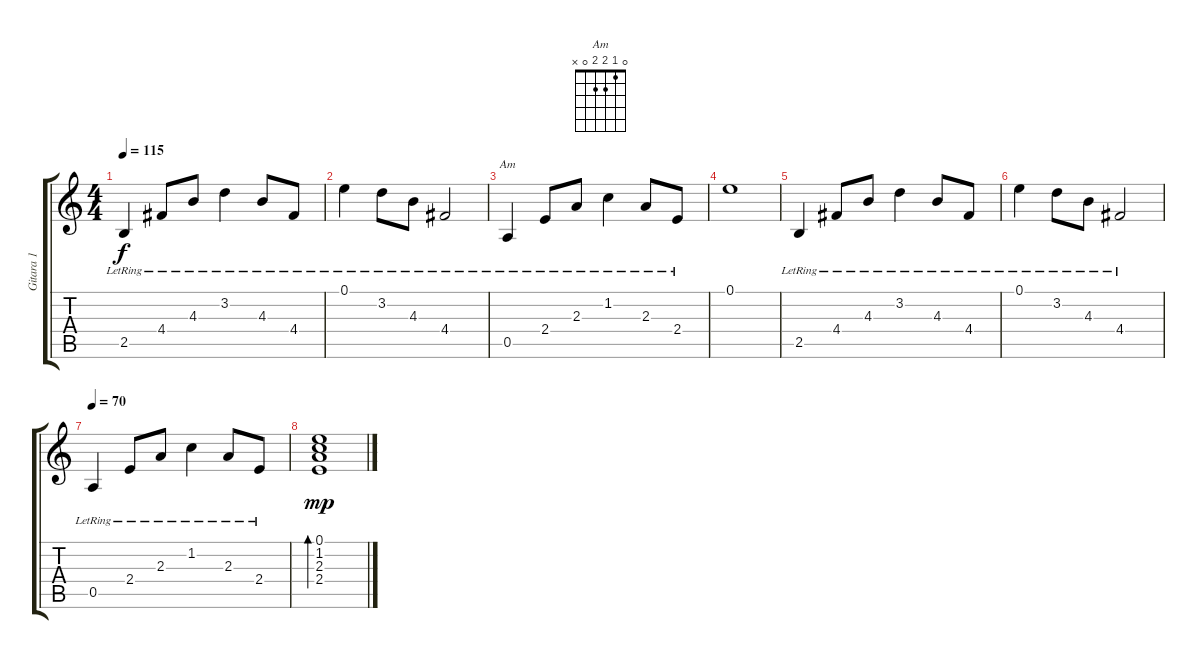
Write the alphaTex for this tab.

\track ("Gitara 1" "Gitara 1") {instrument acousticguitarsteel}
\staff {score tabs}
\tuning (E4 B3 G3 D3 A2 E2) {hide}
\chord ("Am" 0 1 2 2 0 x)
\ts (4 4)
\tempo 115
\clef g2
\ks c
2.5{lr}.4{dy f} 4.4{lr}.8 4.3{lr}.8 3.2{lr}.4 4.3{lr}.8 4.4{lr}.8 |
0.1{lr}.4 3.2{lr}.8 4.3{lr}.8 4.4{lr}.2 |
0.5{lr}.4{ch "Am"} 2.4{lr}.8 2.3{lr}.8 1.2{lr}.4 2.3{lr}.8 2.4{lr}.8 |
0.1.1 |
2.5{lr}.4 4.4{lr}.8 4.3{lr}.8 3.2{lr}.4 4.3{lr}.8 4.4{lr}.8 |
0.1{lr}.4 3.2{lr}.8 4.3{lr}.8 4.4{lr}.2 |
\tempo 70
0.5{lr}.4 2.4{lr}.8 2.3{lr}.8 1.2{lr}.4 2.3{lr}.8 2.4{lr}.8 |
(0.1 1.2 2.3 2.4).1{bd 240 dy mp}
